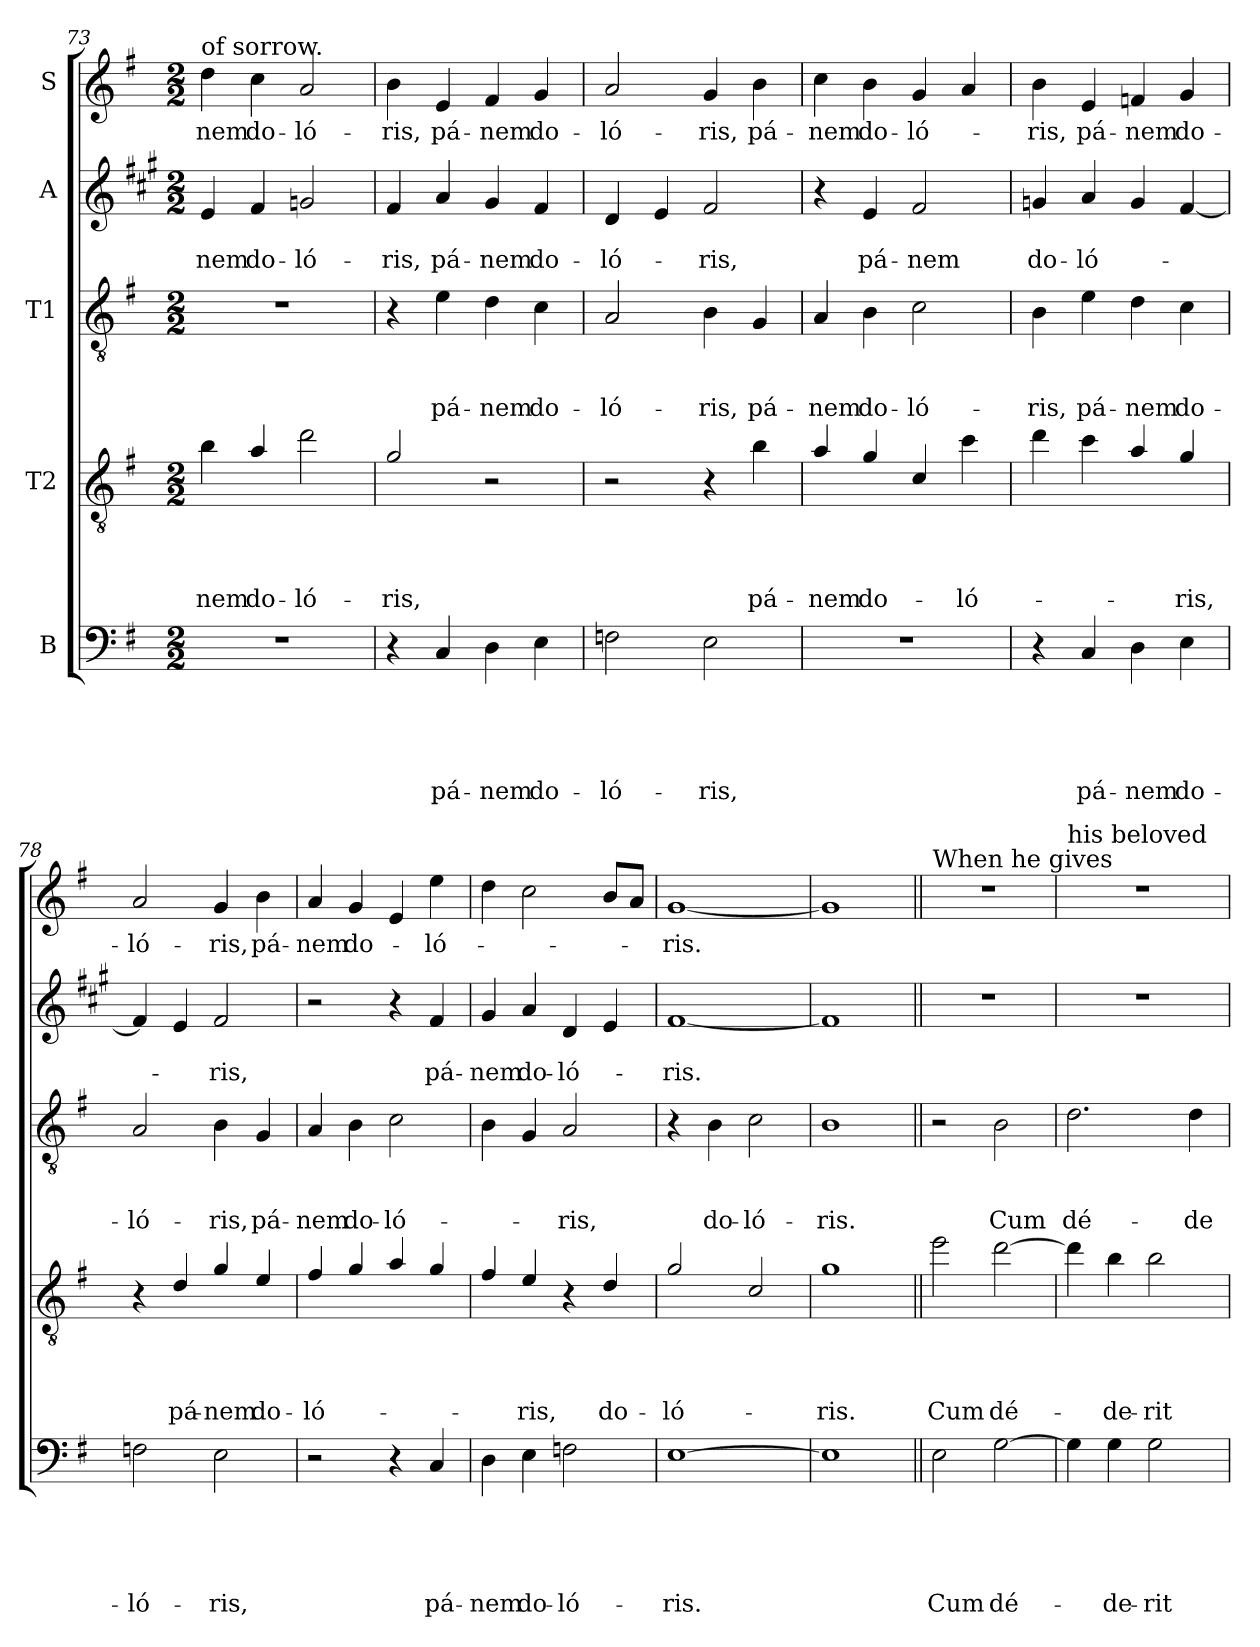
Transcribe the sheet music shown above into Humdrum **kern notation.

**kern	**text	**text	**text	**text	**text	**kern	**text	**text	**text	**text	**kern	**text	**text	**text	**kern	**text	**text	**kern	**text
*part5	*part5	*part5	*part5	*part5	*part5	*part4	*part4	*part4	*part4	*part4	*part3	*part3	*part3	*part3	*part2	*part2	*part2	*part1	*part1
*staff5	*staff5	*staff5	*staff5	*staff5	*staff5	*staff4	*staff4	*staff4	*staff4	*staff4	*staff3	*staff3	*staff3	*staff3	*staff2	*staff2	*staff2	*staff1	*staff1
*I"B	*	*	*	*	*	*I"T2	*	*	*	*	*I"T1	*	*	*	*I"A	*	*	*I"S	*
*clefF4	*	*	*	*	*	*clefGv2	*	*	*	*	*clefGv2	*	*	*	*clefG2	*	*	*clefG2	*
*	*	*	*	*	*	*ITrd8c14	*	*	*	*	*	*	*	*	*ITrd1c2	*	*	*	*
*k[f#]	*	*	*	*	*	*k[f#]	*	*	*	*	*k[f#]	*	*	*	*k[f#]	*	*	*k[f#]	*
*G:	*	*	*	*	*	*G:	*	*	*	*	*G:	*	*	*	*G:	*	*	*G:	*
*M2/2	*	*	*	*	*	*M2/2	*	*	*	*	*M2/2	*	*	*	*M2/2	*	*	*M2/2	*
=73	=73	=73	=73	=73	=73	=73	=73	=73	=73	=73	=73	=73	=73	=73	=73	=73	=73	=73	=73
!	!	!	!	!	!	!	!	!	!	!	!	!	!	!	!	!	!	!LO:TX:a:t=of sorrow.	!
!	!	!	!	!	!	!	!	!	!	!LO:LY:b	!	!	!	!	!	!	!LO:LY:b	!	!LO:LY:b
1r	.	.	.	.	.	4B\	.	.	.	-nem	1r	.	.	.	4d/	.	-nem	4dd\	-nem
!	!	!	!	!	!	!	!	!	!	!LO:LY:b	!	!	!	!	!	!	!LO:LY:b	!	!LO:LY:b
.	.	.	.	.	.	4A/	.	.	.	do-	.	.	.	.	4e/	.	do-	4cc\	do-
!	!	!	!	!	!	!	!	!	!	!LO:LY:b	!	!	!	!	!	!	!LO:LY:b	!	!LO:LY:b
.	.	.	.	.	.	2d\	.	.	.	-ló-	.	.	.	.	2f/	.	-ló-	2a/	-ló-
=74	=74	=74	=74	=74	=74	=74	=74	=74	=74	=74	=74	=74	=74	=74	=74	=74	=74	=74	=74
!	!	!	!	!	!	!	!	!	!	!LO:LY:b	!	!	!	!	!	!	!LO:LY:b	!	!LO:LY:b
4r	.	.	.	.	.	2G/	.	.	.	-ris,	4r	.	.	.	4e/	.	-ris,	4b\	-ris,
!	!	!	!	!	!LO:LY:b	!	!	!	!	!	!	!	!	!LO:LY:b	!	!	!LO:LY:b	!	!LO:LY:b
4C/	.	.	.	.	pá-	.	.	.	.	.	4e\	.	.	pá-	4g/	.	pá-	4e/	pá-
!	!	!	!	!	!LO:LY:b	!	!	!	!	!	!	!	!	!LO:LY:b	!	!	!LO:LY:b	!	!LO:LY:b
4D\	.	.	.	.	-nem	2r	.	.	.	.	4d\	.	.	-nem	4f#/	.	-nem	4f#/	-nem
!	!	!	!	!	!LO:LY:b	!	!	!	!	!	!	!	!	!LO:LY:b	!	!	!LO:LY:b	!	!LO:LY:b
4E\	.	.	.	.	do-	.	.	.	.	.	4c\	.	.	do-	4e/	.	do-	4g/	do-
=75	=75	=75	=75	=75	=75	=75	=75	=75	=75	=75	=75	=75	=75	=75	=75	=75	=75	=75	=75
!	!	!	!	!	!LO:LY:b	!	!	!	!	!	!	!	!	!LO:LY:b	!	!	!LO:LY:b	!	!LO:LY:b
2Fn\	.	.	.	.	-ló-	2r	.	.	.	.	2A/	.	.	-ló-	4c/	.	-ló-	2a/	-ló-
.	.	.	.	.	.	.	.	.	.	.	.	.	.	.	4d/	.	.	.	.
!	!	!	!	!	!LO:LY:b	!	!	!	!	!	!	!	!	!LO:LY:b	!	!	!LO:LY:b	!	!LO:LY:b
2E\	.	.	.	.	-ris,	4r	.	.	.	.	4B\	.	.	-ris,	2e/	.	-ris,	4g/	-ris,
!	!	!	!	!	!	!	!	!	!	!LO:LY:b	!	!	!	!LO:LY:b	!	!	!	!	!LO:LY:b
.	.	.	.	.	.	4B\	.	.	.	pá-	4G/	.	.	pá-	.	.	.	4b\	pá-
!!LO:PB:g=z
=76	=76	=76	=76	=76	=76	=76	=76	=76	=76	=76	=76	=76	=76	=76	=76	=76	=76	=76	=76
!	!	!	!	!	!	!	!	!	!	!LO:LY:b	!	!	!	!LO:LY:b	!	!	!	!	!LO:LY:b
1r	.	.	.	.	.	4A/	.	.	.	-nem	4A/	.	.	-nem	4r	.	.	4cc\	-nem
!	!	!	!	!	!	!	!	!	!	!LO:LY:b	!	!	!	!LO:LY:b	!	!	!LO:LY:b	!	!LO:LY:b
.	.	.	.	.	.	4G/	.	.	.	do-	4B\	.	.	do-	4d/	.	pá-	4b\	do-
!	!	!	!	!	!	!	!	!	!	!	!	!	!	!LO:LY:b	!	!	!LO:LY:b	!	!LO:LY:b
.	.	.	.	.	.	4C/	.	.	.	.	2c\	.	.	-ló-	2e/	.	-nem	4g/	-ló-
!	!	!	!	!	!	!	!	!	!	!LO:LY:b	!	!	!	!	!	!	!	!	!
.	.	.	.	.	.	4c\	.	.	.	-ló-	.	.	.	.	.	.	.	4a/	.
=77	=77	=77	=77	=77	=77	=77	=77	=77	=77	=77	=77	=77	=77	=77	=77	=77	=77	=77	=77
!	!	!	!	!	!	!	!	!	!	!	!	!	!	!LO:LY:b	!	!	!LO:LY:b	!	!LO:LY:b
4r	.	.	.	.	.	4d\	.	.	.	.	4B\	.	.	-ris,	4fn/	.	do-	4b\	-ris,
!	!	!	!	!	!LO:LY:b	!	!	!	!	!	!	!	!	!LO:LY:b	!	!	!LO:LY:b	!	!LO:LY:b
4C/	.	.	.	.	pá-	4c\	.	.	.	.	4e\	.	.	pá-	4g/	.	-ló-	4e/	pá-
!	!	!	!	!	!LO:LY:b	!	!	!	!	!	!	!	!	!LO:LY:b	!	!	!	!	!LO:LY:b
4D\	.	.	.	.	-nem	4A/	.	.	.	.	4d\	.	.	-nem	4f/	.	.	4f/	-nem
!	!	!	!	!	!LO:LY:b	!	!	!	!	!LO:LY:b	!	!	!	!LO:LY:b	!	!	!	!	!LO:LY:b
4E\	.	.	.	.	do-	4G/	.	.	.	-ris,	4c\	.	.	do-	[4e/	.	.	4g/	do-
=78	=78	=78	=78	=78	=78	=78	=78	=78	=78	=78	=78	=78	=78	=78	=78	=78	=78	=78	=78
!	!	!	!	!	!LO:LY:b	!	!	!	!	!	!	!	!	!LO:LY:b	!	!	!	!	!LO:LY:b
2Fn\	.	.	.	.	-ló-	4r	.	.	.	.	2A/	.	.	-ló-	4e/]	.	.	2a/	-ló-
!	!	!	!	!	!	!	!	!	!	!LO:LY:b	!	!	!	!	!	!	!	!	!
.	.	.	.	.	.	4D/	.	.	.	pá-	.	.	.	.	4d/	.	.	.	.
!	!	!	!	!	!LO:LY:b	!	!	!	!	!LO:LY:b	!	!	!	!LO:LY:b	!	!	!LO:LY:b	!	!LO:LY:b
2E\	.	.	.	.	-ris,	4G/	.	.	.	-nem	4B\	.	.	-ris,	2e/	.	-ris,	4g/	-ris,
!	!	!	!	!	!	!	!	!	!	!LO:LY:b	!	!	!	!LO:LY:b	!	!	!	!	!LO:LY:b
.	.	.	.	.	.	4E/	.	.	.	do-	4G/	.	.	pá-	.	.	.	4b\	pá-
=79	=79	=79	=79	=79	=79	=79	=79	=79	=79	=79	=79	=79	=79	=79	=79	=79	=79	=79	=79
!	!	!	!	!	!	!	!	!	!	!LO:LY:b	!	!	!	!LO:LY:b	!	!	!	!	!LO:LY:b
2r	.	.	.	.	.	4F#/	.	.	.	-ló-	4A/	.	.	-nem	2r	.	.	4a/	-nem
!	!	!	!	!	!	!	!	!	!	!	!	!	!	!LO:LY:b	!	!	!	!	!LO:LY:b
.	.	.	.	.	.	4G/	.	.	.	.	4B\	.	.	do-	.	.	.	4g/	do-
!	!	!	!	!	!	!	!	!	!	!	!	!	!	!LO:LY:b	!	!	!	!	!
4r	.	.	.	.	.	4A/	.	.	.	.	2c\	.	.	-ló-	4r	.	.	4e/	.
!	!	!	!	!	!LO:LY:b	!	!	!	!	!	!	!	!	!	!	!	!LO:LY:b	!	!LO:LY:b
4C/	.	.	.	.	pá-	4G/	.	.	.	.	.	.	.	.	4e/	.	pá-	4ee\	-ló-
=80	=80	=80	=80	=80	=80	=80	=80	=80	=80	=80	=80	=80	=80	=80	=80	=80	=80	=80	=80
!	!	!	!	!	!LO:LY:b	!	!	!	!	!	!	!	!	!	!	!	!LO:LY:b	!	!
4D\	.	.	.	.	-nem	4F#/	.	.	.	.	4B\	.	.	.	4f#/	.	-nem	4dd\	.
!	!	!	!	!	!LO:LY:b	!	!	!	!	!LO:LY:b	!	!	!	!	!	!	!LO:LY:b	!	!
4E\	.	.	.	.	do-	4E/	.	.	.	-ris,	4G/	.	.	.	4g/	.	do-	2cc\	.
!	!	!	!	!	!LO:LY:b	!	!	!	!	!	!	!	!	!LO:LY:b	!	!	!LO:LY:b	!	!
2Fn\	.	.	.	.	-ló-	4r	.	.	.	.	2A/	.	.	-ris,	4c/	.	-ló-	.	.
!	!	!	!	!	!	!	!	!	!	!LO:LY:b	!	!	!	!	!	!	!	!	!
.	.	.	.	.	.	4D/	.	.	.	do-	.	.	.	.	4d/	.	.	8b/L	.
.	.	.	.	.	.	.	.	.	.	.	.	.	.	.	.	.	.	8a/J	.
=81	=81	=81	=81	=81	=81	=81	=81	=81	=81	=81	=81	=81	=81	=81	=81	=81	=81	=81	=81
!	!	!	!	!	!LO:LY:b	!	!	!	!	!LO:LY:b	!	!	!	!	!	!	!LO:LY:b	!	!LO:LY:b
[1E	.	.	.	.	-ris.	2G/	.	.	.	-ló-	4r	.	.	.	[1e	.	-ris.	[1g	-ris.
!	!	!	!	!	!	!	!	!	!	!	!	!	!	!LO:LY:b	!	!	!	!	!
.	.	.	.	.	.	.	.	.	.	.	4B\	.	.	do-	.	.	.	.	.
!	!	!	!	!	!	!	!	!	!	!	!	!	!	!LO:LY:b	!	!	!	!	!
.	.	.	.	.	.	2C/	.	.	.	.	2c\	.	.	-ló-	.	.	.	.	.
!!LO:LB:g=z
=82	=82	=82	=82	=82	=82	=82	=82	=82	=82	=82	=82	=82	=82	=82	=82	=82	=82	=82	=82
!	!	!	!	!	!	!	!	!	!	!LO:LY:b	!	!	!	!LO:LY:b	!	!	!	!	!
1E]	.	.	.	.	.	1G	.	.	.	-ris.	1B	.	.	-ris.	1e]	.	.	1g]	.
=83||	=83||	=83||	=83||	=83||	=83||	=83||	=83||	=83||	=83||	=83||	=83||	=83||	=83||	=83||	=83||	=83||	=83||	=83||	=83||
!	!	!	!	!	!	!	!	!	!	!	!	!	!	!	!	!	!	!LO:TX:a:t=When he gives	!
!	!	!	!	!	!LO:LY:b	!	!	!	!	!LO:LY:b	!	!	!	!	!	!	!	!	!
2E\	.	.	.	.	Cum	2e\	.	.	.	Cum	2r	.	.	.	1r	.	.	1r	.
!	!	!	!	!	!LO:LY:b	!	!	!	!	!LO:LY:b	!	!	!	!LO:LY:b	!	!	!	!	!
[2G\	.	.	.	.	dé-	[2d\	.	.	.	dé-	2B\	.	.	Cum	.	.	.	.	.
=84	=84	=84	=84	=84	=84	=84	=84	=84	=84	=84	=84	=84	=84	=84	=84	=84	=84	=84	=84
!	!	!	!	!	!	!	!	!	!	!	!	!	!	!	!	!	!	!LO:TX:a:t=his beloved	!
!	!	!	!	!	!	!	!	!	!	!	!	!	!	!LO:LY:b	!	!	!	!	!
4G\]	.	.	.	.	.	4d\]	.	.	.	.	2.d\	.	.	dé-	1r	.	.	1r	.
!	!	!	!	!	!LO:LY:b	!	!	!	!	!LO:LY:b	!	!	!	!	!	!	!	!	!
4G\	.	.	.	.	-de-	4B\	.	.	.	-de-	.	.	.	.	.	.	.	.	.
!	!	!	!	!	!LO:LY:b	!	!	!	!	!LO:LY:b	!	!	!	!	!	!	!	!	!
2G\	.	.	.	.	-rit	2B\	.	.	.	-rit	.	.	.	.	.	.	.	.	.
!	!	!	!	!	!	!	!	!	!	!	!	!	!	!LO:LY:b	!	!	!	!	!
.	.	.	.	.	.	.	.	.	.	.	4d\	.	.	-de-	.	.	.	.	.
=	=	=	=	=	=	=	=	=	=	=	=	=	=	=	=	=	=	=	=
*-	*-	*-	*-	*-	*-	*-	*-	*-	*-	*-	*-	*-	*-	*-	*-	*-	*-	*-	*-
